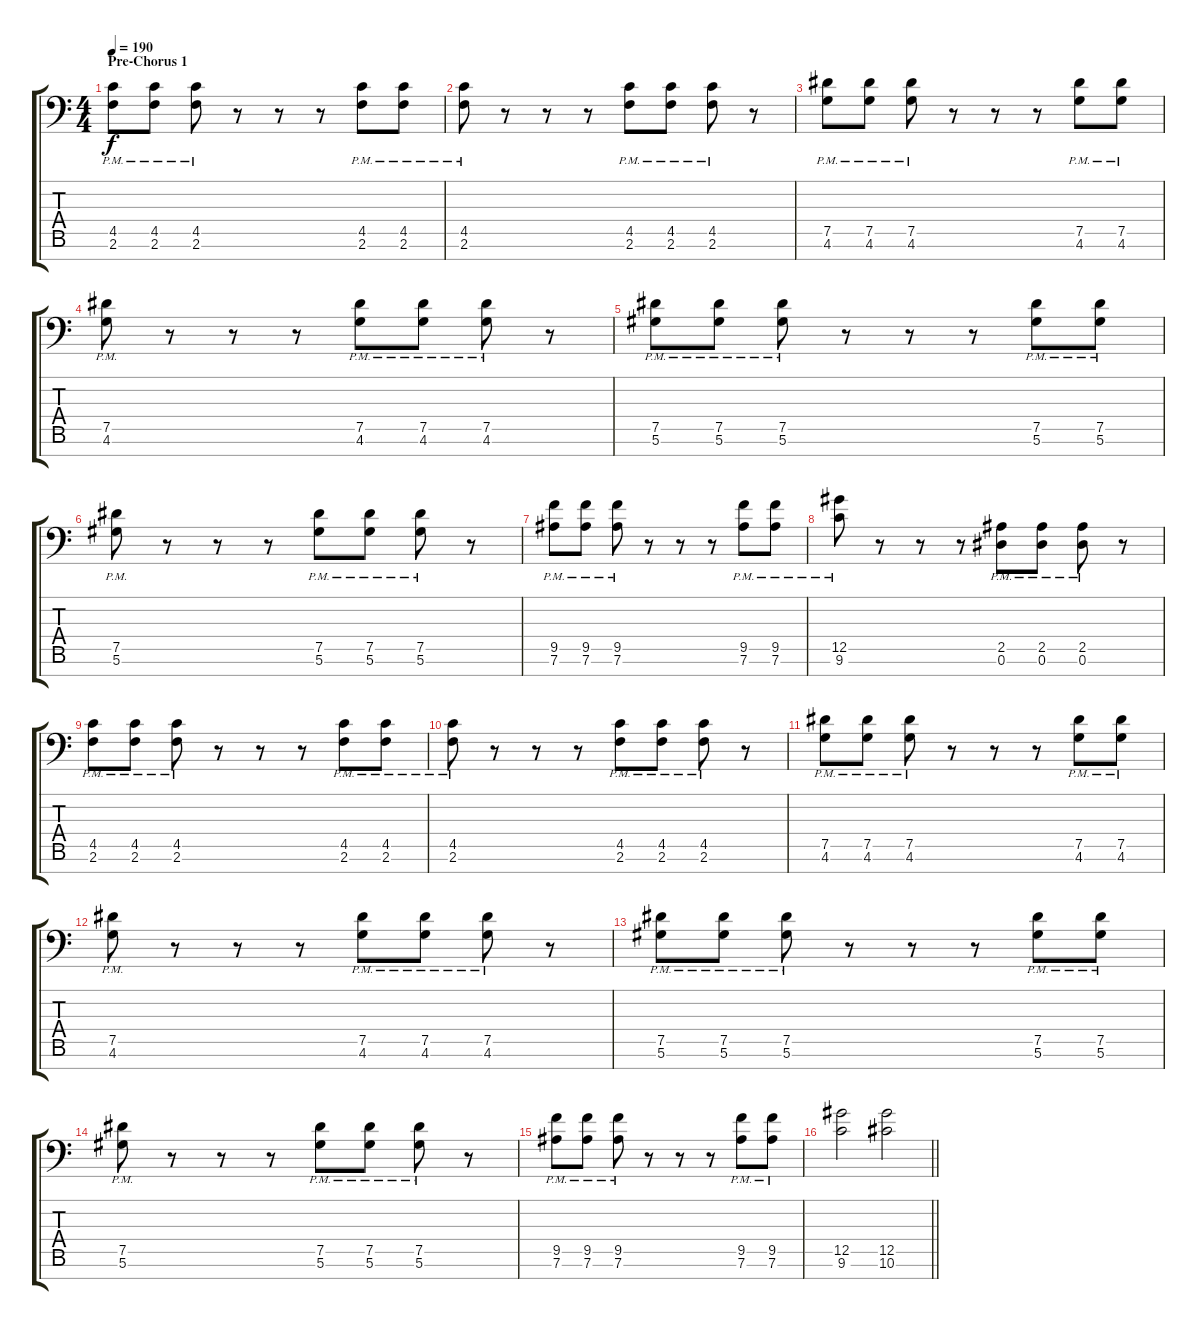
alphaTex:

\track "" {instrument distortionguitar}
\staff {score tabs}
\tuning (Eb4 Bb3 Gb3 Db3 Ab2 Eb2 Bb1) {hide}
\ts (4 4)
\section ("" "Pre-Chorus 1")
\tempo 190
\clef f4
\ks c
(4.5{pm} 2.6{pm}).8{dy f volume 15} (4.5{pm} 2.6{pm}).8 (4.5{pm} 2.6{pm}).8 r.8 r.8 r.8 (4.5{pm} 2.6{pm}).8 (4.5{pm} 2.6{pm}).8 |
(4.5{pm} 2.6{pm}).8 r.8 r.8 r.8 (4.5{pm} 2.6{pm}).8 (4.5{pm} 2.6{pm}).8 (4.5{pm} 2.6{pm}).8 r.8 |
(7.5{pm} 4.6{pm}).8 (7.5{pm} 4.6{pm}).8 (7.5{pm} 4.6{pm}).8 r.8 r.8 r.8 (7.5{pm} 4.6{pm}).8 (7.5{pm} 4.6{pm}).8 |
(7.5{pm} 4.6{pm}).8 r.8 r.8 r.8 (7.5{pm} 4.6{pm}).8 (7.5{pm} 4.6{pm}).8 (7.5{pm} 4.6{pm}).8 r.8 |
(7.5{pm} 5.6{pm}).8 (7.5{pm} 5.6{pm}).8 (7.5{pm} 5.6{pm}).8 r.8 r.8 r.8 (7.5{pm} 5.6{pm}).8 (7.5{pm} 5.6{pm}).8 |
(7.5{pm} 5.6{pm}).8 r.8 r.8 r.8 (7.5{pm} 5.6{pm}).8 (7.5{pm} 5.6{pm}).8 (7.5{pm} 5.6{pm}).8 r.8 |
(9.5{pm} 7.6{pm}).8 (9.5{pm} 7.6{pm}).8 (9.5{pm} 7.6{pm}).8 r.8 r.8 r.8 (9.5{pm} 7.6{pm}).8 (9.5{pm} 7.6{pm}).8 |
(12.5{pm} 9.6{pm}).8 r.8 r.8 r.8 (2.5{pm} 0.6{pm}).8 (2.5{pm} 0.6{pm}).8 (2.5{pm} 0.6{pm}).8 r.8 |
(4.5{pm} 2.6{pm}).8 (4.5{pm} 2.6{pm}).8 (4.5{pm} 2.6{pm}).8 r.8 r.8 r.8 (4.5{pm} 2.6{pm}).8 (4.5{pm} 2.6{pm}).8 |
(4.5{pm} 2.6{pm}).8 r.8 r.8 r.8 (4.5{pm} 2.6{pm}).8 (4.5{pm} 2.6{pm}).8 (4.5{pm} 2.6{pm}).8 r.8 |
(7.5{pm} 4.6{pm}).8 (7.5{pm} 4.6{pm}).8 (7.5{pm} 4.6{pm}).8 r.8 r.8 r.8 (7.5{pm} 4.6{pm}).8 (7.5{pm} 4.6{pm}).8 |
(7.5{pm} 4.6{pm}).8 r.8 r.8 r.8 (7.5{pm} 4.6{pm}).8 (7.5{pm} 4.6{pm}).8 (7.5{pm} 4.6{pm}).8 r.8 |
(7.5{pm} 5.6{pm}).8 (7.5{pm} 5.6{pm}).8 (7.5{pm} 5.6{pm}).8 r.8 r.8 r.8 (7.5{pm} 5.6{pm}).8 (7.5{pm} 5.6{pm}).8 |
(7.5{pm} 5.6{pm}).8 r.8 r.8 r.8 (7.5{pm} 5.6{pm}).8 (7.5{pm} 5.6{pm}).8 (7.5{pm} 5.6{pm}).8 r.8 |
(9.5{pm} 7.6{pm}).8 (9.5{pm} 7.6{pm}).8 (9.5{pm} 7.6{pm}).8 r.8 r.8 r.8 (9.5{pm} 7.6{pm}).8 (9.5{pm} 7.6{pm}).8 |
\barLineRight lightlight
(12.5 9.6).2 (12.5 10.6).2
